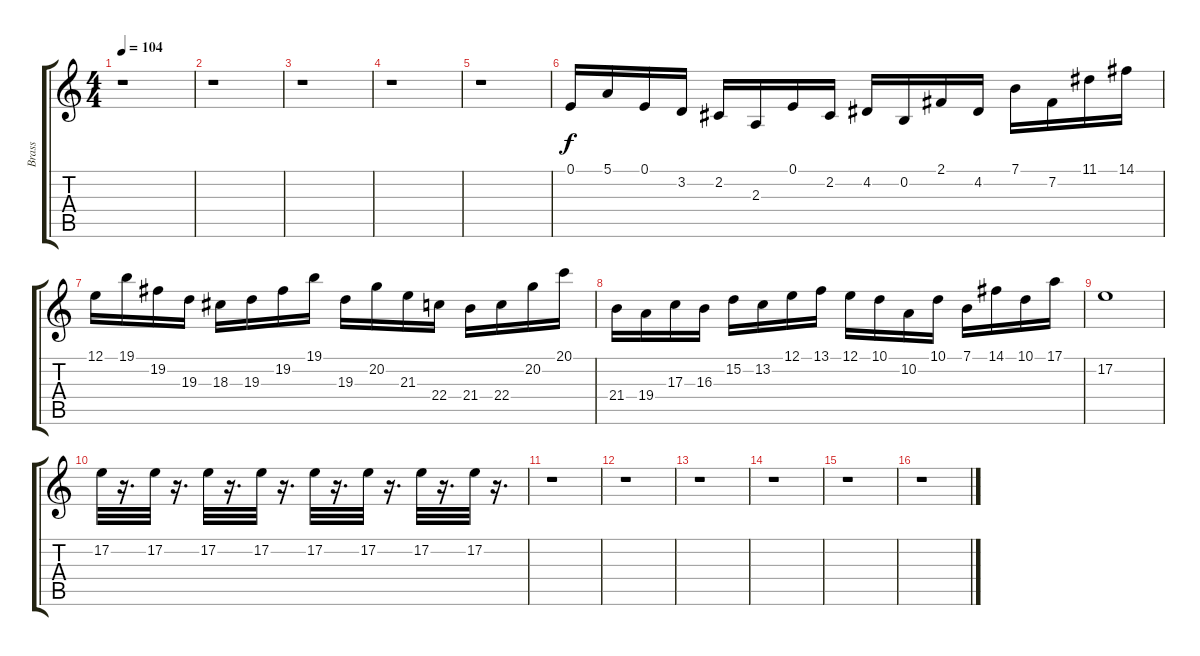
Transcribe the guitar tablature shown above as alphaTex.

\track ("Brass   " "Brass   ") {instrument drawbarorgan}
\staff {score tabs}
\tuning (E4 B3 G3 D3 A2 E2) {hide}
\ts (4 4)
\tempo 104
\clef g2
\ks c
r.1{dy f} |
r.1 |
r.1 |
r.1 |
r.1 |
0.1.16 5.1.16 0.1.16 3.2.16 2.2.16 2.3.16 0.1.16 2.2.16 4.2.16 0.2.16 2.1.16 4.2.16 7.1.16 7.2.16 11.1.16 14.1.16 |
12.1.16 19.1.16 19.2.16 19.3.16 18.3.16 19.3.16 19.2.16 19.1.16 19.3.16 20.2.16 21.3.16 22.4.16 21.4.16 22.4.16 20.2.16 20.1.16 |
21.4.16 19.4.16 17.3.16 16.3.16 15.2.16 13.2.16 12.1.16 13.1.16 12.1.16 10.1.16 10.2.16 10.1.16 7.1.16 14.1.16 10.1.16 17.1.16 |
17.2.1 |
17.2.32 r.16{d} 17.2.32 r.16{d} 17.2.32 r.16{d} 17.2.32 r.16{d} 17.2.32 r.16{d} 17.2.32 r.16{d} 17.2.32 r.16{d} 17.2.32 r.16{d} |
r.1 |
r.1 |
r.1 |
r.1 |
r.1 |
r.1
